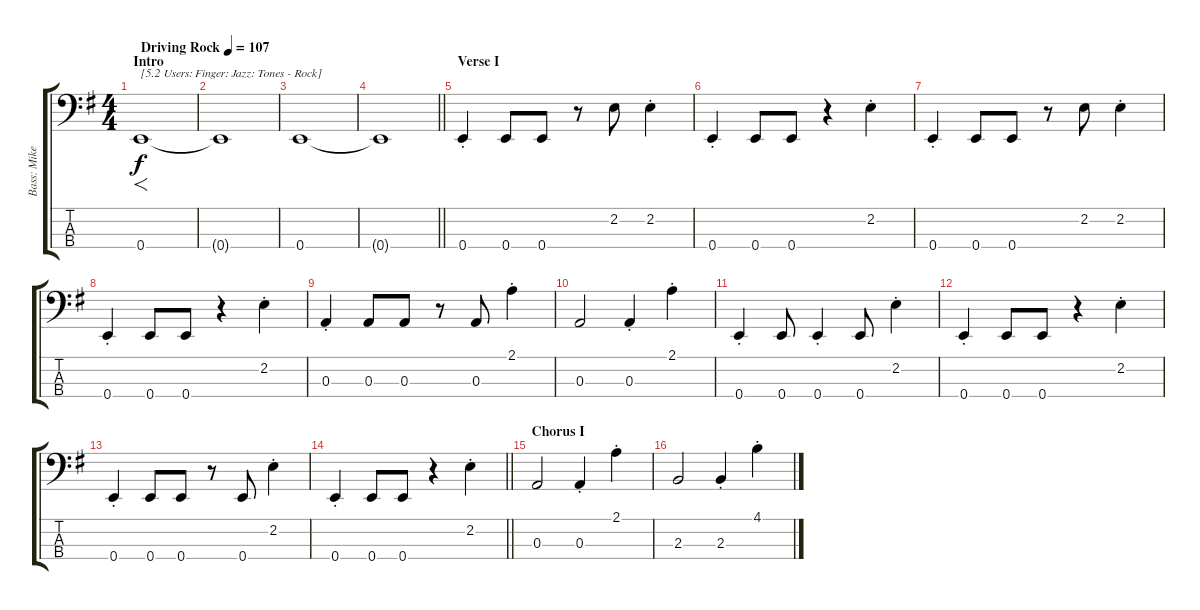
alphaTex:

\track ("Bass: Mike" "Bass: Mike") {instrument electricbassfinger}
\staff {score tabs}
\tuning (G2 D2 A1 E1) {hide}
\ts (4 4)
\section ("" "Intro")
\tempo (107 "Driving Rock")
\clef f4
\ks g
0.4.1{f txt "[5.2 Users: Finger: Jazz: Tones - Rock]" dy f instrument electricbassfinger} |
0.4{t}.1 |
0.4.1 |
\barLineRight lightlight
0.4{t}.1 |
\section ("" "Verse I")
0.4{st}.4 0.4.8 0.4.8 r.8 2.2.8 2.2{st}.4 |
0.4{st}.4 0.4.8 0.4.8 r.4 2.2{st}.4 |
0.4{st}.4 0.4.8 0.4.8 r.8 2.2.8 2.2{st}.4 |
0.4{st}.4 0.4.8 0.4.8 r.4 2.2{st}.4 |
0.3{st}.4 0.3.8 0.3.8 r.8 0.3.8 2.1{st}.4 |
0.3.2 0.3{st}.4 2.1{st}.4 |
0.4{st}.4 0.4.8 0.4{st}.4 0.4.8 2.2{st}.4 |
0.4{st}.4 0.4.8 0.4.8 r.4 2.2{st}.4 |
0.4{st}.4 0.4.8 0.4.8 r.8 0.4.8 2.2{st}.4 |
\barLineRight lightlight
0.4{st}.4 0.4.8 0.4.8 r.4 2.2{st}.4 |
\section ("" "Chorus I")
0.3.2 0.3{st}.4 2.1{st}.4 |
2.3.2 2.3{st}.4 4.1{st}.4
